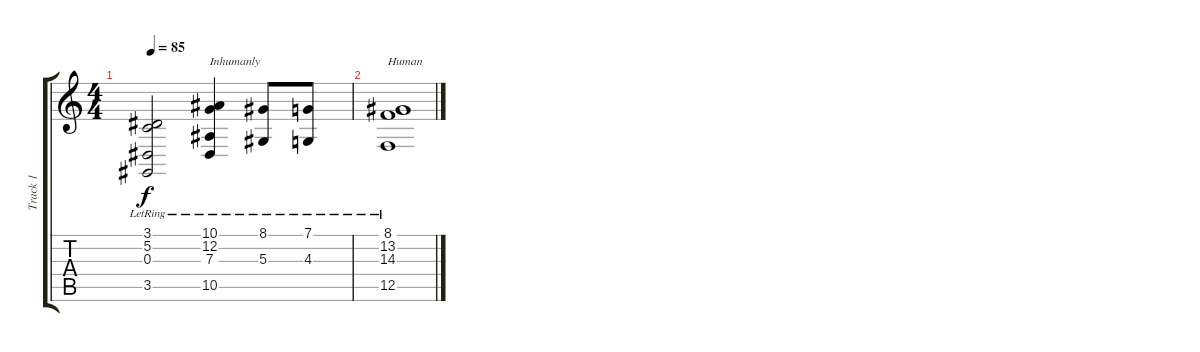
\track ("Track 1" "Track 1") {instrument acousticgrandpiano}
\staff {score tabs}
\tuning (C4 G3 Eb3 Bb2 F2 C2) {hide}
\ts (4 4)
\tempo 85
\clef g2
\ks c
(3.1 5.2{lr} 0.3 3.5{lr}).2{dy f} (10.1 12.2{lr} 7.3 10.5{lr}).4{txt "Inhumanly"} (8.1{lr} 5.3).8 (7.1{lr} 4.3).8 |
(8.1 13.2 14.3{lr} 12.5).1{txt "Human"}
